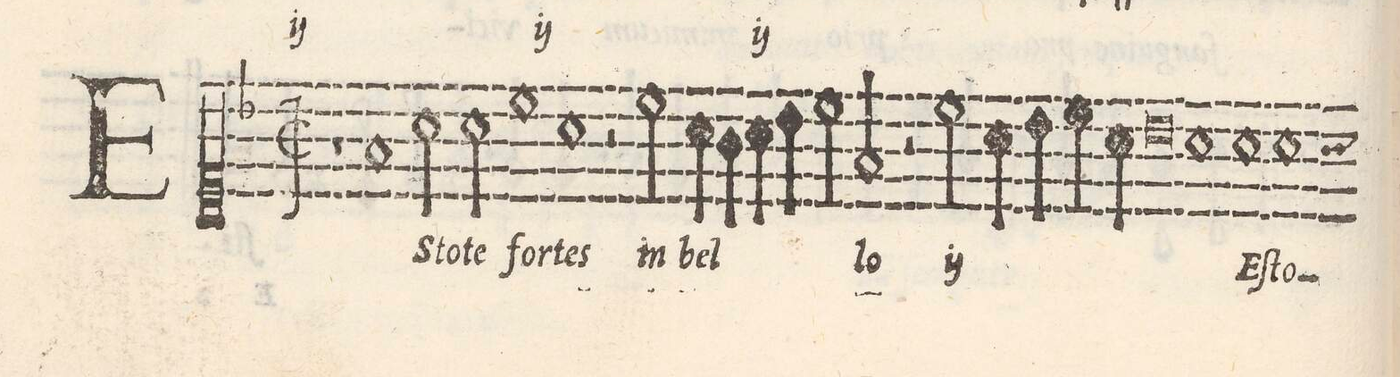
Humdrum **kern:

**kern	**text
*I"CANTVS	*
*clefC1	*
*k[b-]	*
*met(C|)	*
*M2/1	*
1r	.
1f	E-
=2-	=2-
2a\	-Sto-
2a\	-te
1cc	for-
=3-	=3-
1a	-tes
2r	.
2cc\	in
=4-	=4-
4a\	bel-
4g\	.
4a\	.
4b-\	.
2cc\	.
2f/	-lo
=5-	=5-
2r	.
*	*ij
2cc\	in
4a\	bel-
4b-\	.
4cc\	.
4a\	.
=6-	=6-
0b-	.
=7-	=7-
1a	-lo
*	*Xij
1a	E-
=8-	=8-
1a	-ſto-
*custos:a	*
*-	*-
